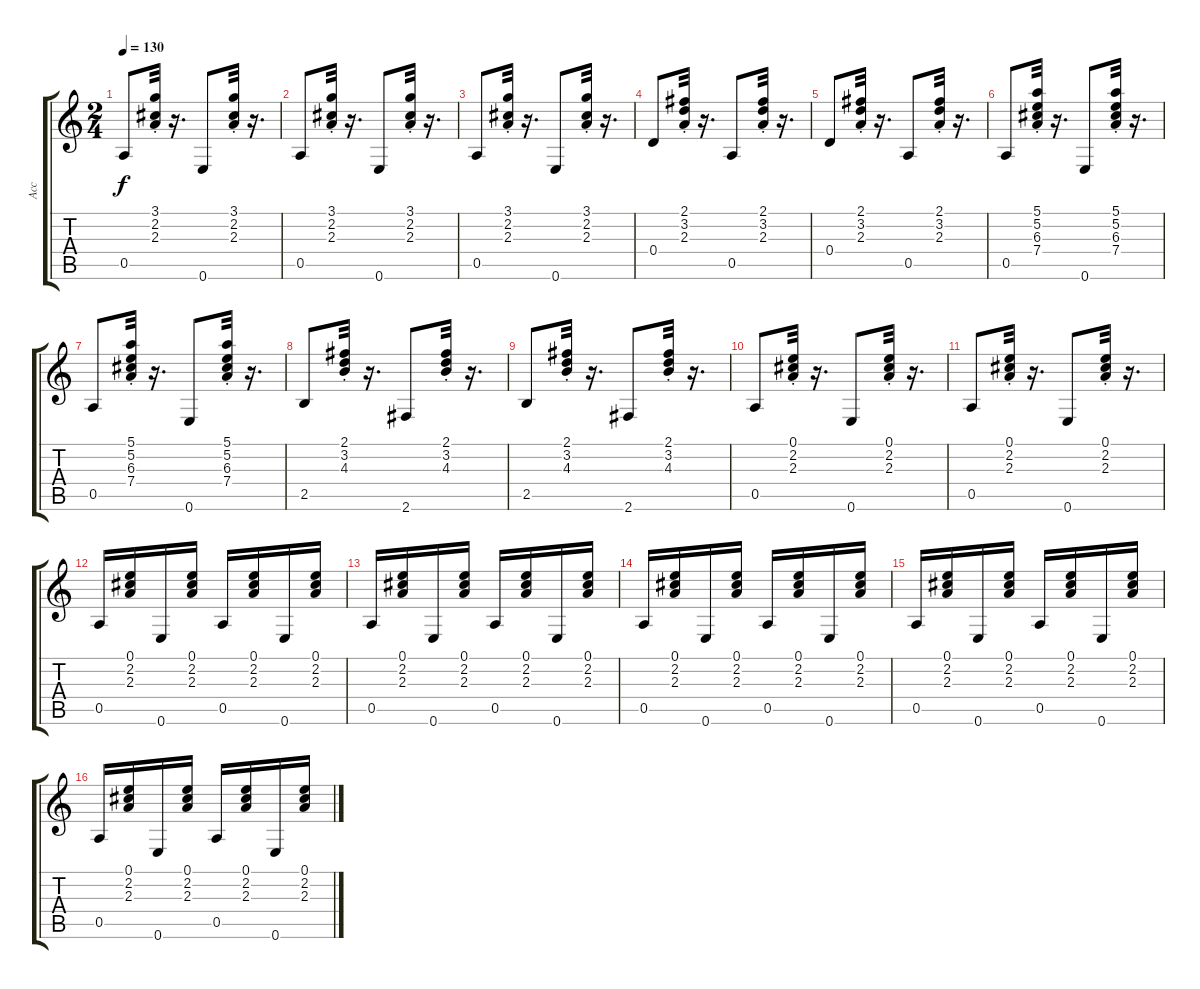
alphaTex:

\track ("Acc" "Acc") {instrument acousticguitarnylon}
\staff {score tabs}
\tuning (E4 B3 G3 D3 A2 E2) {hide}
\ts (2 4)
\tempo 130
\clef g2
\ks c
0.5.8{dy f} (3.1{st} 2.2{st} 2.3{st}).32 r.16{d} 0.6.8 (3.1{st} 2.2{st} 2.3{st}).32 r.16{d} |
0.5.8 (3.1{st} 2.2{st} 2.3{st}).32 r.16{d} 0.6.8 (3.1{st} 2.2{st} 2.3{st}).32 r.16{d} |
0.5.8 (3.1{st} 2.2{st} 2.3{st}).32 r.16{d} 0.6.8 (3.1{st} 2.2{st} 2.3{st}).32 r.16{d} |
0.4.8 (2.1{st} 3.2{st} 2.3{st}).32 r.16{d} 0.5.8 (2.1{st} 3.2{st} 2.3{st}).32 r.16{d} |
0.4.8 (2.1{st} 3.2{st} 2.3{st}).32 r.16{d} 0.5.8 (2.1{st} 3.2{st} 2.3{st}).32 r.16{d} |
0.5.8 (5.1{st} 5.2{st} 6.3{st} 7.4{st}).32 r.16{d} 0.6.8 (5.1{st} 5.2{st} 6.3{st} 7.4{st}).32 r.16{d} |
0.5.8 (5.1{st} 5.2{st} 6.3{st} 7.4{st}).32 r.16{d} 0.6.8 (5.1{st} 5.2{st} 6.3{st} 7.4{st}).32 r.16{d} |
2.5.8 (2.1{st} 3.2{st} 4.3{st}).32 r.16{d} 2.6.8 (2.1{st} 3.2{st} 4.3{st}).32 r.16{d} |
2.5.8 (2.1{st} 3.2{st} 4.3{st}).32 r.16{d} 2.6.8 (2.1{st} 3.2{st} 4.3{st}).32 r.16{d} |
0.5.8 (0.1{st} 2.2{st} 2.3{st}).32 r.16{d} 0.6.8 (0.1{st} 2.2{st} 2.3{st}).32 r.16{d} |
0.5.8 (0.1{st} 2.2{st} 2.3{st}).32 r.16{d} 0.6.8 (0.1{st} 2.2{st} 2.3{st}).32 r.16{d} |
0.5.16 (0.1 2.2 2.3).16 0.6.16 (0.1 2.2 2.3).16 0.5.16 (0.1 2.2 2.3).16 0.6.16 (0.1 2.2 2.3).16 |
0.5.16 (0.1 2.2 2.3).16 0.6.16 (0.1 2.2 2.3).16 0.5.16 (0.1 2.2 2.3).16 0.6.16 (0.1 2.2 2.3).16 |
0.5.16 (0.1 2.2 2.3).16 0.6.16 (0.1 2.2 2.3).16 0.5.16 (0.1 2.2 2.3).16 0.6.16 (0.1 2.2 2.3).16 |
0.5.16 (0.1 2.2 2.3).16 0.6.16 (0.1 2.2 2.3).16 0.5.16 (0.1 2.2 2.3).16 0.6.16 (0.1 2.2 2.3).16 |
0.5.16 (0.1 2.2 2.3).16 0.6.16 (0.1 2.2 2.3).16 0.5.16 (0.1 2.2 2.3).16 0.6.16 (0.1 2.2 2.3).16
